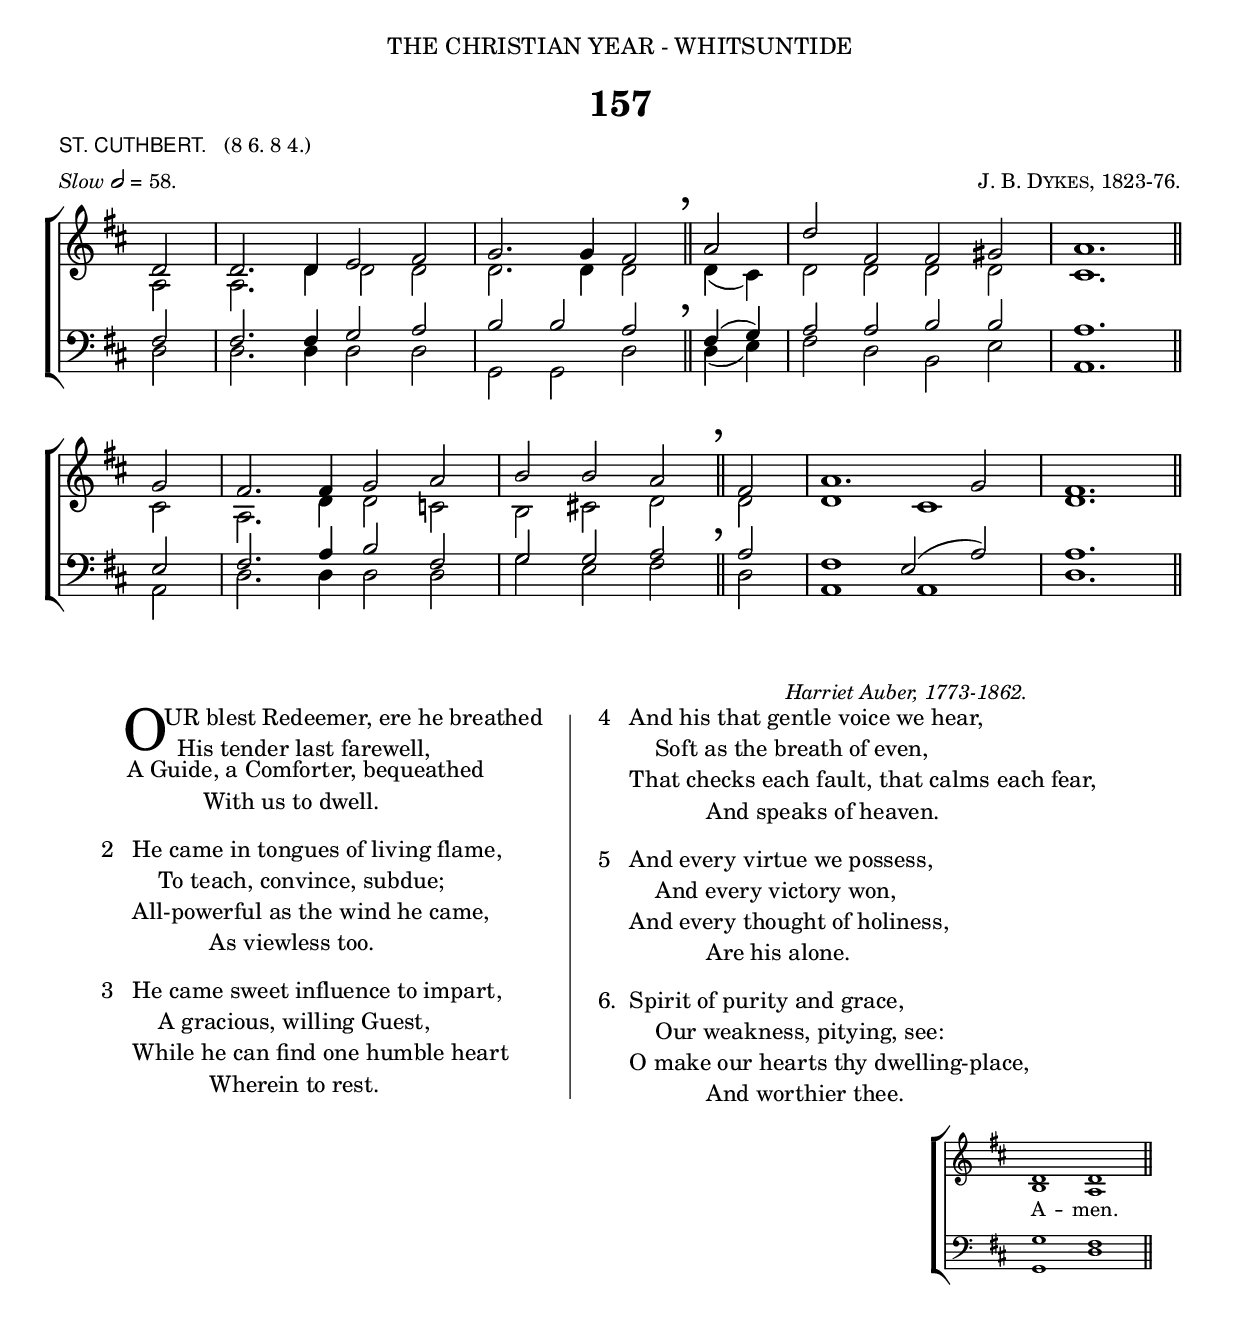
%%%% 254.png
%%%% Hymn 157. St. Cuthbert.  Our blest redeemer, ere he breathed
%%%% Rev 1.

\version "2.10"

\header {
  dedication = \markup {  \center-align { "THE CHRISTIAN YEAR - WHITSUNTIDE"
	\hspace #0.1 }}	
	
	title = "157"   
  
  poet = \markup { \small {  \line { \sans { "ST. CUTHBERT."} \hspace #1 \roman {"(8 6. 8 4.)"}} }}
  
  meter = \markup { \small { \italic {Slow} \general-align #Y #DOWN \note #"2" #0.5 = 58. } }
  
  arranger = \markup { \small \smallCaps "J. B. Dykes, 1823-76." }
  
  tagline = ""
}

%%%%%%%%%%%%%%%%%%%%%%%%%%% Macros

%%generates the breathmarks
breathmark = {	
	      \override Score.RehearsalMark #'break-visibility = #begin-of-line-invisible 
	      \override Score.RehearsalMark #'Y-offset = #'4.0 
	      \override Score.RehearsalMark #'X-offset = #'-0.5
	      \mark \markup { \fontsize #4 ","}
}	      
	      	      
%% Used to pull an upstem note left. Used when a slurred note pair straddles a longer note below and when notecolumn force-hshift does not work 
topstraddle = { \once \override Score.SeparationItem #'padding = #2
              \once \override NoteHead #'X-offset = #-1.5 
              \once \override Stem #'X-offset = #-0.2 }	      
	      
	      
%%%%%%%%%%%%%%%%%%%%%%%%%%% End of macro definitions

%%% SATB voices

global = {
  \time 4/2
  \key d \major
  \set Staff.midiInstrument = "church organ"
}

soprano = \relative c' { 
  \partial 2 d2 | d2. d4 e2 fis | g2. g4 fis2 \breathmark \bar "||" a2 | d fis, fis gis | a1. \bar "||" \break
  g2 | fis2. fis4 g2 a | b b a \breathmark \bar "||"  fis | a1. g2 | fis1. \bar "||"
} 
   
alto = \relative c' {  
  a2 | a2. d4 d2 d | d2. d4 d2 \bar "||" d4( cis) | d2 d d d | cis1. \bar "||"
  cis2 | a2. d4 d2 c | b cis! d \bar "||" d | d1 cis | d1. \bar "||"
}

tenor = \relative c {\clef bass 
  fis2 | fis2. fis4 g2 a | b b a \bar "||" fis4( g) | a2 a b b | a1. \bar "||"
  e2 | fis2. a4 b2 fis | g g a \bar "||" a | fis1 \topstraddle e2( a) | a1. \bar "||"
}

bass = \relative c {\clef bass 
  d2 | d2. d4 d2 d | g, g d' \bar "||" d4( e) | fis2 d b e | a,1. \bar "||"
  a2 | d2. d4 d2 d | g e fis \bar "||" d | a1 a | d1. \bar "||"
}

#(ly:set-option 'point-and-click #f)

\paper {
  #(set-paper-size "a4")
%  annotate-spacing = ##t
  print-page-number = ##f
  ragged-last-bottom = ##t
  ragged-bottom = ##t
}

\book{

%%% Score block	

\score{
\new ChoirStaff	
<<
	\context Staff = upper << 
	\context Voice = sopranos { \voiceOne \global \soprano }
	\context Voice = altos    { \voiceTwo \global \alto }
	                      >>
	\context Staff = lower <<
	\context Voice = tenors { \voiceOne \global \tenor }
	\context Voice = basses { \voiceTwo \global \bass }
			        >>
>>
\layout {
		indent=0
		\context { \Score \remove "Bar_number_engraver" }
		\context { \Staff \remove "Time_signature_engraver" }
		\context { \Score \remove "Mark_engraver"  }
                \context { \Staff \consists "Mark_engraver"  }
	} %% close layout

\midi { \context { \Score tempoWholesPerMinute = #(ly:make-moment 58 2) }}      
  	
	
} %%% Score bracket

%%% Lyric attributions and titles

\markup { \hspace #70 \small \italic "Harriet Auber, 1773-1862."}  


%%% Main lyric block
%%% To fit on one page, lyrics are in 3 columns: column 1 (verses ), column 2 (a dividing line), column 3 (verses)

\markup { \hspace #4  %%add space as necc. to center the entire block of lyrics
          \column { %%% super column for entire block of lyrics
	    \line { %% a master line of 3 columns, two for lyrics and one column of a separator line
		\column { %% column 1
	                 \column { %%verse 1 is a column of 2 lines  
	                  \line { \hspace #2.2 \column { \lower #2.4 \fontsize #8 "O" }   %%Drop Cap goes here
				  \hspace #-1.0    %% adjust this if other letters are too far from Drop Cap
				  \column  { \raise #0.0 "UR blest Redeemer, ere he breathed"
			                                 "  His tender last farewell," } }     
	                  \line {  \hspace #2.5  %%adjust hspace until this line left edge is flush with Drop Cap
				   \lower  #1.56  %%adjust this until the line spacing looks right
				   \column {   
					   "A Guide, a Comforter, bequeathed"
					   "            With us to dwell."
					   "               " %%% add vertical spacing between verses
			  		}} 
			         } %%% finish verse 1
           		\line { "2  "
			   \column {	     
				   "He came in tongues of living flame,"
				   "    To teach, convince, subdue;"
				   "All-powerful as the wind he came,"
				   "            As viewless too."
				   "               " %%% add vertical spacing between verses
			}}
           		\line { "3  "
			   \column {	     
				   "He came sweet influence to impart,"
				   "    A gracious, willing Guest,"
				   "While he can find one humble heart"
				   "            Wherein to rest."
			}}
		}  %% finish Page column 1
		
	\hspace #2 %%adds horizontal space columns 1 and 2   
			   
	\column { \filled-box #'(0.0 . 0.1) #'( -36 . 1) #0 }   %%% Column 2. This is the line dviding the columns 1 and 3. 
			   	   
	\hspace #2 %%adds horizontal space between columns 2 and 3	
	
	\column { %%start page column 3		
			\line {"4  "
			   \column {	     
				   "And his that gentle voice we hear,"
				   "    Soft as the breath of even,"
				   "That checks each fault, that calms each fear,"
				   "            And speaks of heaven."
				   "               " %%% add vertical spacing between verses
			}}
			\line {"5  "
			    \column {	     
				    "And every virtue we possess,"
				    "    And every victory won,"
				    "And every thought of holiness,"
				    "            Are his alone."
				    "               " %%% add vertical spacing between verses
			}}
			\line { "6. "
			     \column {	     
				     "Spirit of purity and grace,"
				     "    Our weakness, pitying, see:"
				     "O make our hearts thy dwelling-place,"
				     "            And worthier thee."
     			}}
	    } %%% end column 3
     } %%% end master-line
   } %%% super column bracket
} %%% lyrics markup bracket


%%% Amen score block
\score{
  \new ChoirStaff
   <<
        \context Staff = upper \with { fontSize = #-3  \override StaffSymbol #'staff-space = #(magstep -2) }  
	                      << 
	\context Voice = "sopranos" { \relative c' { \clef treble \global \voiceOne d1 d1 \bar "||" }}
	\context Voice = "altos"    { \relative c' {  \clef treble \global \voiceTwo b1 a1 \bar "||" }}
	                      >>
			      
	\context Lyrics \lyricsto "altos" { \override LyricText #'font-size = #-1 A -- men. }
	
	\context Staff = lower \with { fontSize = #-3  \override StaffSymbol #'staff-space = #(magstep -2) }  
	                       <<
	\context Voice = "tenors" { \relative c { \clef bass \global \voiceThree g'1 fis1 \bar "||" }}
	\context Voice = "basses" { \relative c { \clef bass \global \voiceFour  g1 d'1 \bar "||" }}
			        >> 
  >>			      
\header { breakbefore = ##f piece = " " opus = " " }
\layout { 
	\context { \Score timing = ##f }
	ragged-right = ##t
	indent = 15\cm
	\context { \Staff \remove Time_signature_engraver }

       }

\midi { \context { \Score tempoWholesPerMinute = #(ly:make-moment 58 2) }}  %%Amen midi       
       
}  


} %%% book bracket
